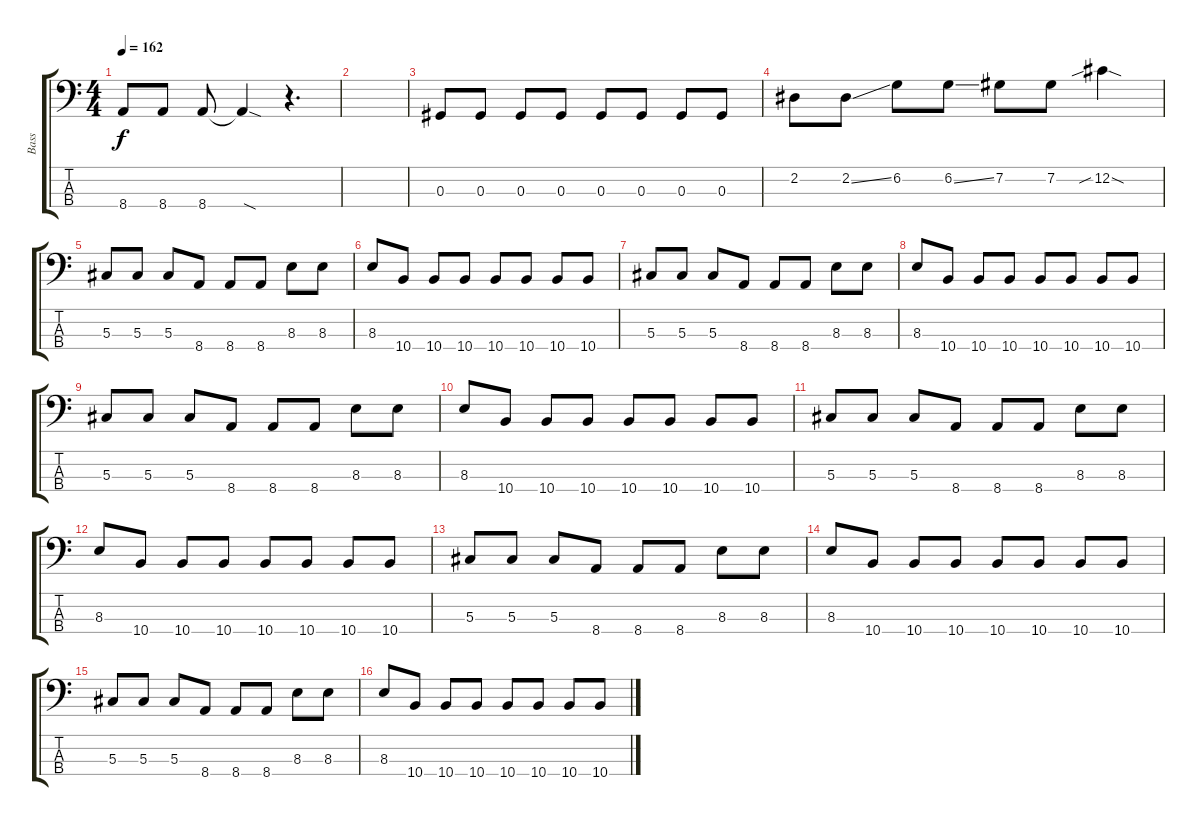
\track ("Bass" "Bass") {instrument electricbasspick}
\staff {score tabs}
\tuning (Gb2 Db2 Ab1 Db1) {hide}
\ts (4 4)
\tempo 162
\clef f4
\ks c
8.4.8{dy f} 8.4.8 8.4.8 8.4{sod t}.4 r.4{d} |
|
0.3.8 0.3.8 0.3.8 0.3.8 0.3.8 0.3.8 0.3.8 0.3.8 |
2.2.8 2.2{ss}.8 6.2.8 6.2{ss}.8 7.2.8 7.2.8 12.2{sib sod}.4 |
5.3.8 5.3.8 5.3.8 8.4.8 8.4.8 8.4.8 8.3.8 8.3.8 |
8.3.8 10.4.8 10.4.8 10.4.8 10.4.8 10.4.8 10.4.8 10.4.8 |
5.3.8 5.3.8 5.3.8 8.4.8 8.4.8 8.4.8 8.3.8 8.3.8 |
8.3.8 10.4.8 10.4.8 10.4.8 10.4.8 10.4.8 10.4.8 10.4.8 |
5.3.8 5.3.8 5.3.8 8.4.8 8.4.8 8.4.8 8.3.8 8.3.8 |
8.3.8 10.4.8 10.4.8 10.4.8 10.4.8 10.4.8 10.4.8 10.4.8 |
5.3.8 5.3.8 5.3.8 8.4.8 8.4.8 8.4.8 8.3.8 8.3.8 |
8.3.8 10.4.8 10.4.8 10.4.8 10.4.8 10.4.8 10.4.8 10.4.8 |
5.3.8 5.3.8 5.3.8 8.4.8 8.4.8 8.4.8 8.3.8 8.3.8 |
8.3.8 10.4.8 10.4.8 10.4.8 10.4.8 10.4.8 10.4.8 10.4.8 |
5.3.8 5.3.8 5.3.8 8.4.8 8.4.8 8.4.8 8.3.8 8.3.8 |
8.3.8 10.4.8 10.4.8 10.4.8 10.4.8 10.4.8 10.4.8 10.4.8
